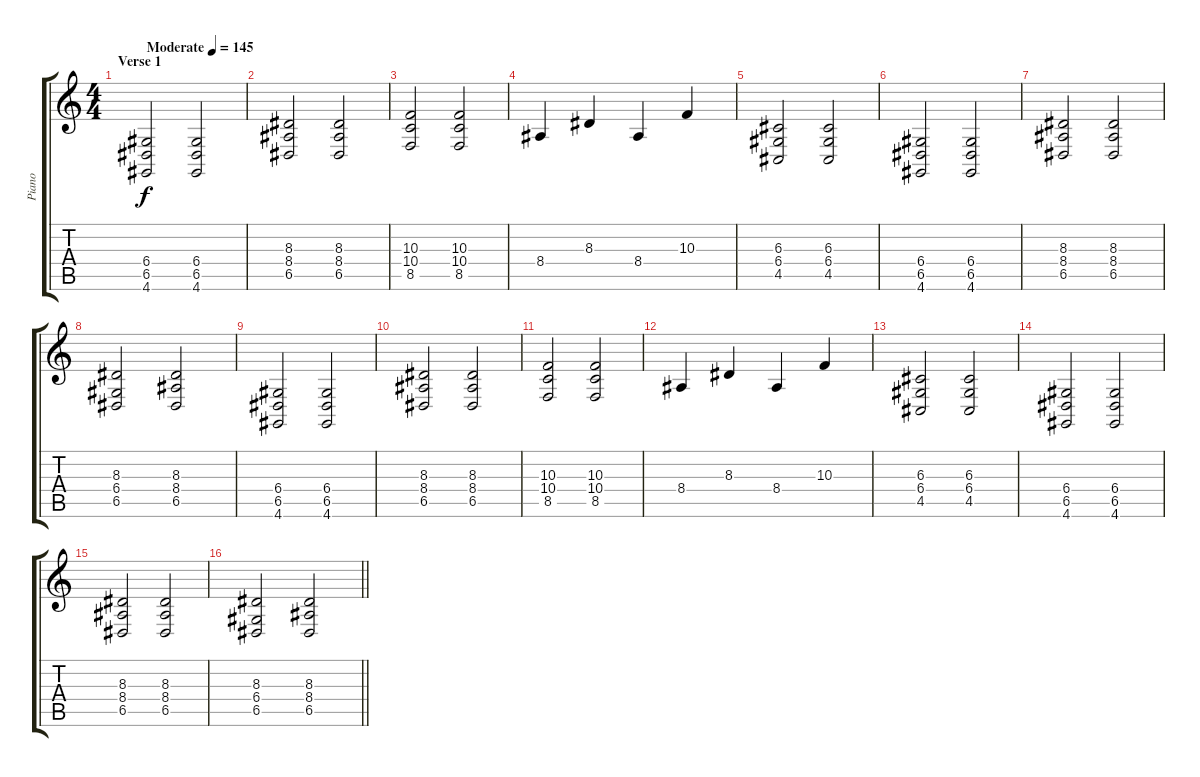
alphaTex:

\track ("Piano" "Piano") {instrument acousticgrandpiano}
\staff {score tabs}
\tuning (E4 B3 G3 D3 A2 E2) {hide}
\ts (4 4)
\section ("" "Verse 1")
\tempo (145 "Moderate")
\clef g2
\ks c
(6.4 6.5 4.6).2{dy f instrument acousticgrandpiano} (6.4 6.5 4.6).2 |
(8.3 8.4 6.5).2 (8.3 8.4 6.5).2 |
(10.3 10.4 8.5).2 (10.3 10.4 8.5).2 |
8.4.4 8.3.4 8.4.4 10.3.4 |
(6.3 6.4 4.5).2 (6.3 6.4 4.5).2 |
(6.4 6.5 4.6).2 (6.4 6.5 4.6).2 |
(8.3 8.4 6.5).2 (8.3 8.4 6.5).2 |
(8.3 6.4 6.5).2 (8.3 8.4 6.5).2 |
(6.4 6.5 4.6).2 (6.4 6.5 4.6).2 |
(8.3 8.4 6.5).2 (8.3 8.4 6.5).2 |
(10.3 10.4 8.5).2 (10.3 10.4 8.5).2 |
8.4.4 8.3.4 8.4.4 10.3.4 |
(6.3 6.4 4.5).2 (6.3 6.4 4.5).2 |
(6.4 6.5 4.6).2 (6.4 6.5 4.6).2 |
(8.3 8.4 6.5).2 (8.3 8.4 6.5).2 |
\barLineRight lightlight
(8.3 6.4 6.5).2 (8.3 8.4 6.5).2
